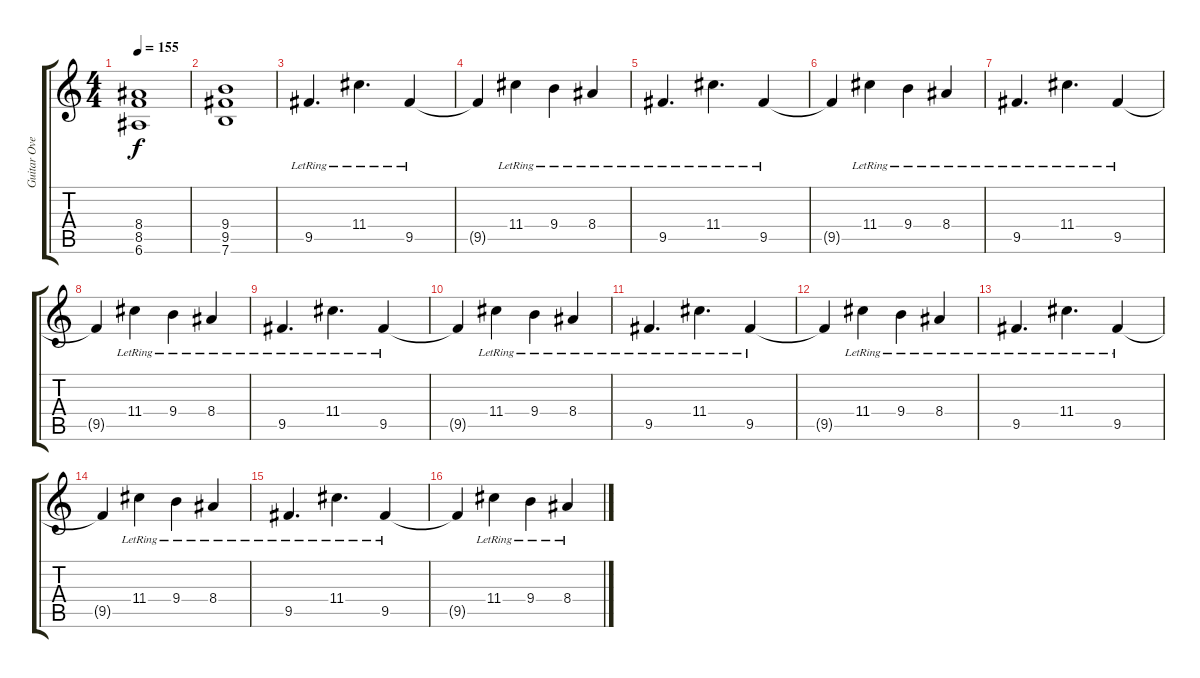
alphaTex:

\track ("Guitar Overdrive" "Guitar Ove") {instrument overdrivenguitar}
\staff {score tabs}
\tuning (E4 B3 G3 D3 A2 E2) {hide}
\ts (4 4)
\tempo 155
\clef g2
\ks c
(8.4 8.5 6.6).1{dy f} |
(9.4 9.5 7.6).1 |
9.5{lr}.4{d} 11.4{lr}.4{d} 9.5{lr}.4 |
9.5{t}.4 11.4{lr}.4 9.4{lr}.4 8.4{lr}.4 |
9.5{lr}.4{d} 11.4{lr}.4{d} 9.5{lr}.4 |
9.5{t}.4 11.4{lr}.4 9.4{lr}.4 8.4{lr}.4 |
9.5{lr}.4{d} 11.4{lr}.4{d} 9.5{lr}.4 |
9.5{t}.4 11.4{lr}.4 9.4{lr}.4 8.4{lr}.4 |
9.5{lr}.4{d} 11.4{lr}.4{d} 9.5{lr}.4 |
9.5{t}.4 11.4{lr}.4 9.4{lr}.4 8.4{lr}.4 |
9.5{lr}.4{d} 11.4{lr}.4{d} 9.5{lr}.4 |
9.5{t}.4 11.4{lr}.4 9.4{lr}.4 8.4{lr}.4 |
9.5{lr}.4{d} 11.4{lr}.4{d} 9.5{lr}.4 |
9.5{t}.4 11.4{lr}.4 9.4{lr}.4 8.4{lr}.4 |
9.5{lr}.4{d} 11.4{lr}.4{d} 9.5{lr}.4 |
9.5{t}.4 11.4{lr}.4 9.4{lr}.4 8.4{lr}.4
